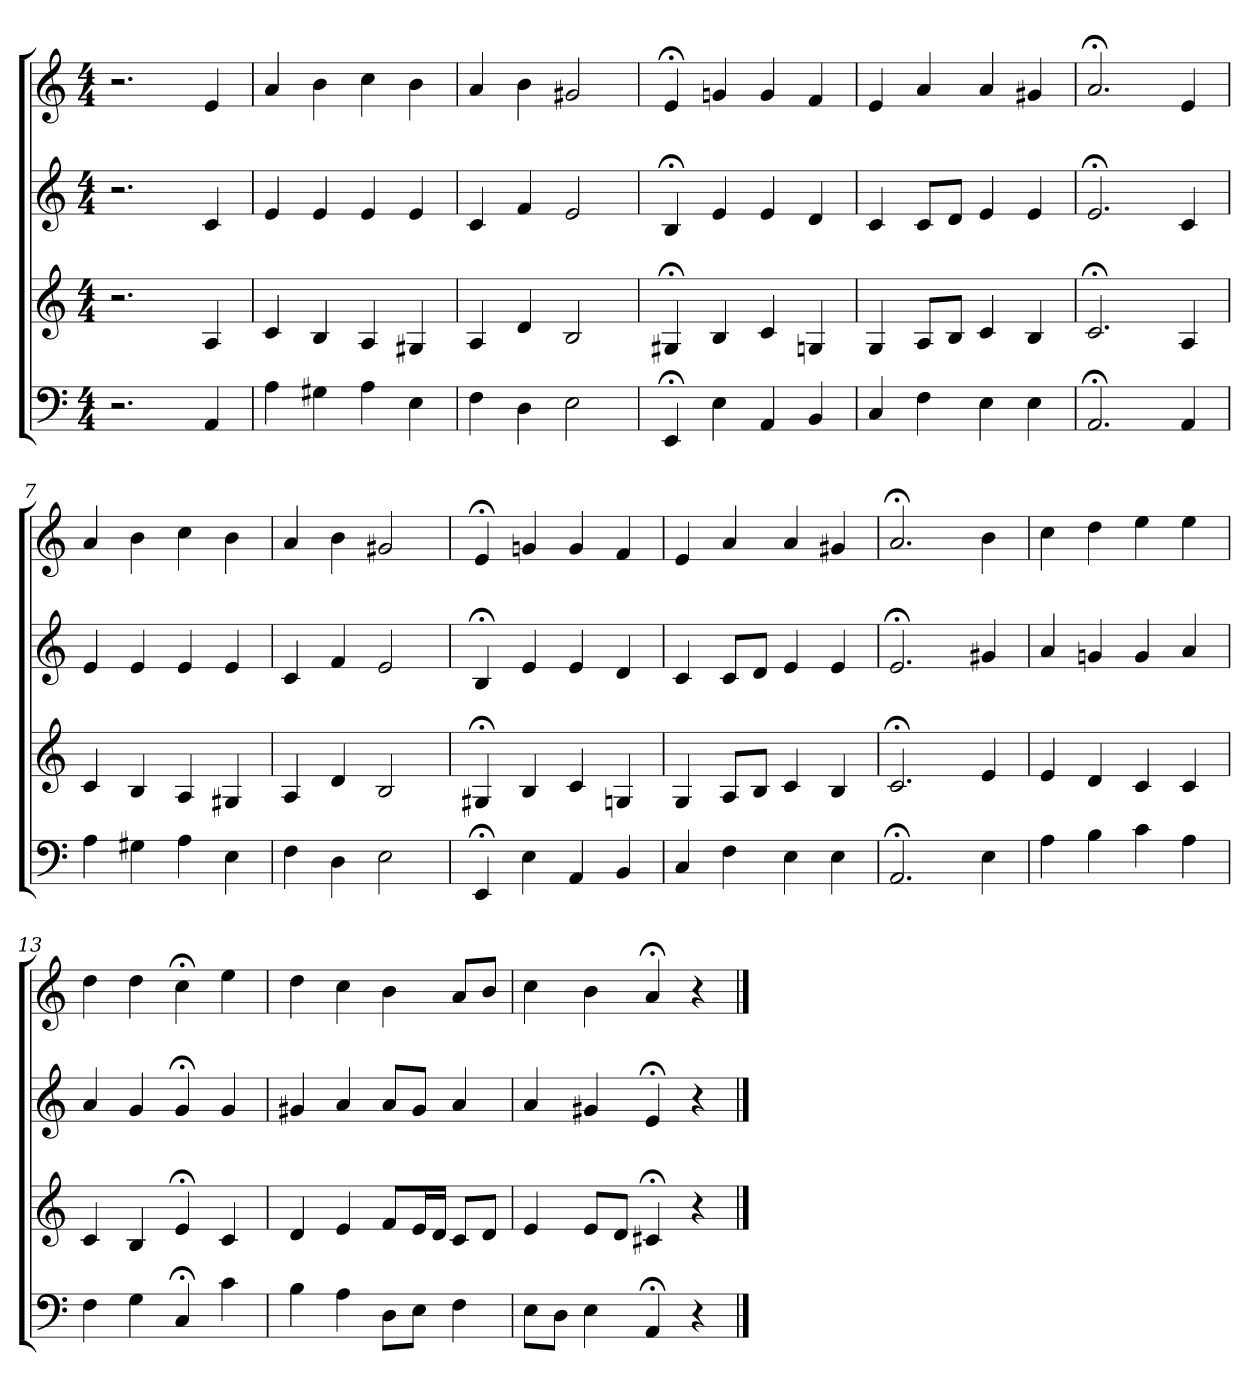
**kern	**kern	**kern	**kern
*part4	*part3	*part2	*part1
*staff4	*staff3	*staff2	*staff1
*clefF4	*clefG2	*clefG2	*clefG2
*k[]	*k[]	*k[]	*k[]
*C:	*C:	*C:	*C:
*M4/4	*M4/4	*M4/4	*M4/4
=1	=1	=1	=1
2.r	2.r	2.r	2.r
4AA	4A	4c	4e
=2	=2	=2	=2
4A	4c	4e	4a
4G#X	4B	4e	4b
4A	4A	4e	4cc
4E	4G#X	4e	4b
=3	=3	=3	=3
4F	4A	4c	4a
4D	4d	4f	4b
2E	2B	2e	2g#X
=4	=4	=4	=4
4EE;<	4G#X;<	4B;<	4e;<
4E	4B	4e	4gn
4AA	4c	4e	4g
4BB	4Gn	4d	4f
=5	=5	=5	=5
4C	4G	4c	4e
4F	8A/L	8c/L	4a
.	8B/J	8d/J	.
4E	4c	4e	4a
4E	4B	4e	4g#X
=6	=6	=6	=6
2.AA;<	2.c;<	2.e;<	2.a;<
4AA	4A	4c	4e
=7	=7	=7	=7
4A	4c	4e	4a
4G#X	4B	4e	4b
4A	4A	4e	4cc
4E	4G#X	4e	4b
=8	=8	=8	=8
4F	4A	4c	4a
4D	4d	4f	4b
2E	2B	2e	2g#X
=9	=9	=9	=9
4EE;<	4G#X;<	4B;<	4e;<
4E	4B	4e	4gn
4AA	4c	4e	4g
4BB	4Gn	4d	4f
=10	=10	=10	=10
4C	4G	4c	4e
4F	8A/L	8c/L	4a
.	8B/J	8d/J	.
4E	4c	4e	4a
4E	4B	4e	4g#X
=11	=11	=11	=11
2.AA;<	2.c;<	2.e;<	2.a;<
4E	4e	4g#X	4b
=12	=12	=12	=12
4A	4e	4a	4cc
4B	4d	4gn	4dd
4c	4c	4g	4ee
4A	4c	4a	4ee
=13	=13	=13	=13
4F	4c	4a	4dd
4G	4B	4g	4dd
4C;<	4e;<	4g;<	4cc;<
4c	4c	4g	4ee
=14	=14	=14	=14
4B	4d	4g#X	4dd
4A	4e	4a	4cc
8D\L	8f/L	8a/L	4b
8E\J	16e/L	8g#/J	.
.	16d/JJ	.	.
4F	8c/L	4a	8a/L
.	8d/J	.	8b/J
=15	=15	=15	=15
8E\L	4e	4a	4cc
8D\J	.	.	.
4E	8e/L	4g#X	4b
.	8d/J	.	.
4AA;<	4c#X;<	4e;<	4a;<
4r	4r	4r	4r
==	==	==	==
*-	*-	*-	*-
